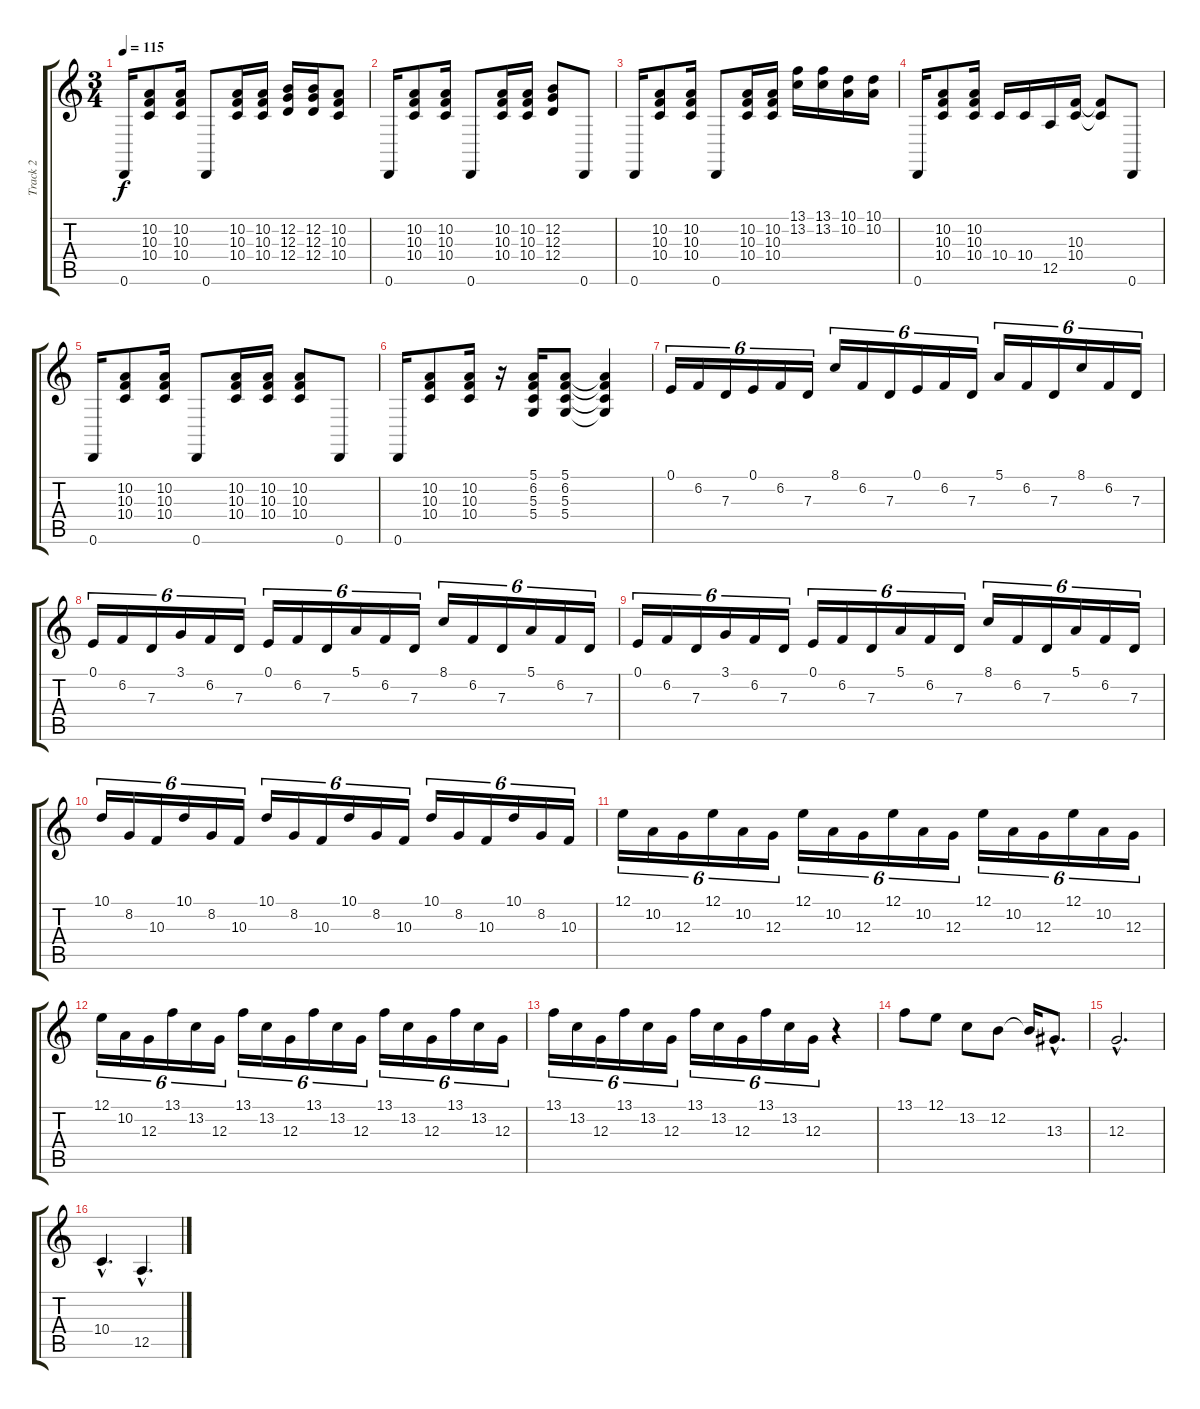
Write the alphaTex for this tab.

\track ("Track 2" "Track 2") {instrument acousticgrandpiano}
\staff {score tabs}
\tuning (E4 B3 G3 D3 A2 D2) {hide}
\ts (3 4)
\tempo 115
\clef g2
\ks c
0.6.16{dy f} (10.2 10.3 10.4).8 (10.2 10.3 10.4).16 0.6.8 (10.2 10.3 10.4).16 (10.2 10.3 10.4).16 (12.2 12.3 12.4).16 (12.2 12.3 12.4).16 (10.2 10.3 10.4).8 |
0.6.16 (10.2 10.3 10.4).8 (10.2 10.3 10.4).16 0.6.8 (10.2 10.3 10.4).16 (10.2 10.3 10.4).16 (12.2 12.3 12.4).8 0.6.8 |
0.6.16 (10.2 10.3 10.4).8 (10.2 10.3 10.4).16 0.6.8 (10.2 10.3 10.4).16 (10.2 10.3 10.4).16 (13.1 13.2).16 (13.1 13.2).16 (10.1 10.2).16 (10.1 10.2).16 |
0.6.16 (10.2 10.3 10.4).8 (10.2 10.3 10.4).16 10.4.16 10.4.16 12.5.16 (10.3 10.4).16 (10.3{t} 10.4{t}).8 0.6.8 |
0.6.16 (10.2 10.3 10.4).8 (10.2 10.3 10.4).16 0.6.8 (10.2 10.3 10.4).16 (10.2 10.3 10.4).16 (10.2 10.3 10.4).8 0.6.8 |
0.6.16 (10.2 10.3 10.4).8 (10.2 10.3 10.4).16 r.16 (5.1 6.2 5.3 5.4).16 (5.1 6.2 5.3 5.4).8 (5.1{t} 6.2{t} 5.3{t} 5.4{t}).4 |
0.1.16{tu (6 4)} 6.2.16{tu (6 4)} 7.3.16{tu (6 4)} 0.1.16{tu (6 4)} 6.2.16{tu (6 4)} 7.3.16{tu (6 4)} 8.1.16{tu (6 4)} 6.2.16{tu (6 4)} 7.3.16{tu (6 4)} 0.1.16{tu (6 4)} 6.2.16{tu (6 4)} 7.3.16{tu (6 4)} 5.1.16{tu (6 4)} 6.2.16{tu (6 4)} 7.3.16{tu (6 4)} 8.1.16{tu (6 4)} 6.2.16{tu (6 4)} 7.3.16{tu (6 4)} |
0.1.16{tu (6 4)} 6.2.16{tu (6 4)} 7.3.16{tu (6 4)} 3.1.16{tu (6 4)} 6.2.16{tu (6 4)} 7.3.16{tu (6 4)} 0.1.16{tu (6 4)} 6.2.16{tu (6 4)} 7.3.16{tu (6 4)} 5.1.16{tu (6 4)} 6.2.16{tu (6 4)} 7.3.16{tu (6 4)} 8.1.16{tu (6 4)} 6.2.16{tu (6 4)} 7.3.16{tu (6 4)} 5.1.16{tu (6 4)} 6.2.16{tu (6 4)} 7.3.16{tu (6 4)} |
0.1.16{tu (6 4)} 6.2.16{tu (6 4)} 7.3.16{tu (6 4)} 3.1.16{tu (6 4)} 6.2.16{tu (6 4)} 7.3.16{tu (6 4)} 0.1.16{tu (6 4)} 6.2.16{tu (6 4)} 7.3.16{tu (6 4)} 5.1.16{tu (6 4)} 6.2.16{tu (6 4)} 7.3.16{tu (6 4)} 8.1.16{tu (6 4)} 6.2.16{tu (6 4)} 7.3.16{tu (6 4)} 5.1.16{tu (6 4)} 6.2.16{tu (6 4)} 7.3.16{tu (6 4)} |
10.1.16{tu (6 4)} 8.2.16{tu (6 4)} 10.3.16{tu (6 4)} 10.1.16{tu (6 4)} 8.2.16{tu (6 4)} 10.3.16{tu (6 4)} 10.1.16{tu (6 4)} 8.2.16{tu (6 4)} 10.3.16{tu (6 4)} 10.1.16{tu (6 4)} 8.2.16{tu (6 4)} 10.3.16{tu (6 4)} 10.1.16{tu (6 4)} 8.2.16{tu (6 4)} 10.3.16{tu (6 4)} 10.1.16{tu (6 4)} 8.2.16{tu (6 4)} 10.3.16{tu (6 4)} |
12.1.16{tu (6 4)} 10.2.16{tu (6 4)} 12.3.16{tu (6 4)} 12.1.16{tu (6 4)} 10.2.16{tu (6 4)} 12.3.16{tu (6 4)} 12.1.16{tu (6 4)} 10.2.16{tu (6 4)} 12.3.16{tu (6 4)} 12.1.16{tu (6 4)} 10.2.16{tu (6 4)} 12.3.16{tu (6 4)} 12.1.16{tu (6 4)} 10.2.16{tu (6 4)} 12.3.16{tu (6 4)} 12.1.16{tu (6 4)} 10.2.16{tu (6 4)} 12.3.16{tu (6 4)} |
12.1.16{tu (6 4)} 10.2.16{tu (6 4)} 12.3.16{tu (6 4)} 13.1.16{tu (6 4)} 13.2.16{tu (6 4)} 12.3.16{tu (6 4)} 13.1.16{tu (6 4)} 13.2.16{tu (6 4)} 12.3.16{tu (6 4)} 13.1.16{tu (6 4)} 13.2.16{tu (6 4)} 12.3.16{tu (6 4)} 13.1.16{tu (6 4)} 13.2.16{tu (6 4)} 12.3.16{tu (6 4)} 13.1.16{tu (6 4)} 13.2.16{tu (6 4)} 12.3.16{tu (6 4)} |
13.1.16{tu (6 4)} 13.2.16{tu (6 4)} 12.3.16{tu (6 4)} 13.1.16{tu (6 4)} 13.2.16{tu (6 4)} 12.3.16{tu (6 4)} 13.1.16{tu (6 4)} 13.2.16{tu (6 4)} 12.3.16{tu (6 4)} 13.1.16{tu (6 4)} 13.2.16{tu (6 4)} 12.3.16{tu (6 4)} r.4 |
13.1.8 12.1.8 13.2.8 12.2.8 12.2{t}.16 13.3{hac}.8{d} |
12.3{hac}.2{d} |
10.4{hac}.4{d} 12.5{hac}.4{d}
